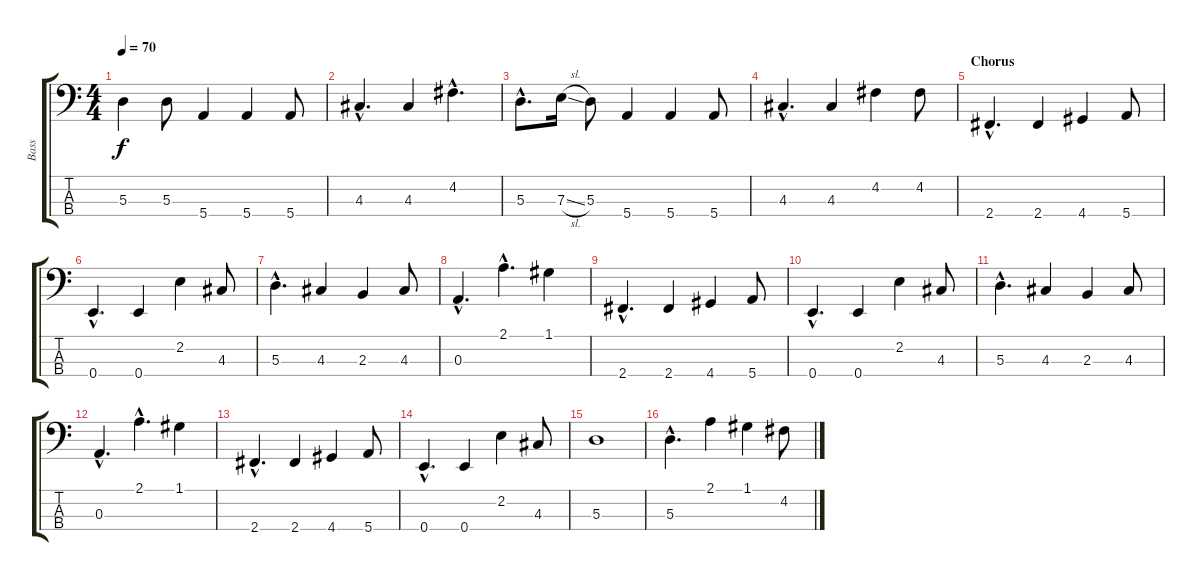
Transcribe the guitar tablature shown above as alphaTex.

\track ("Bass" "Bass") {instrument electricbassfinger}
\staff {score tabs}
\tuning (G2 D2 A1 E1) {hide}
\ts (4 4)
\tempo 70
\clef f4
\ks c
5.3.4{dy f} 5.3.8 5.4.4 5.4.4 5.4.8 |
4.3{hac}.4{d} 4.3.4 4.2{hac}.4{d} |
5.3{hac}.8{d} 7.3{sl}.16 5.3.8 5.4.4 5.4.4 5.4.8 |
4.3{hac}.4{d} 4.3.4 4.2.4 4.2.8 |
\section ("" "Chorus")
2.4{hac}.4{d} 2.4.4 4.4.4 5.4.8 |
0.4{hac}.4{d} 0.4.4 2.2.4 4.3.8 |
5.3{hac}.4{d} 4.3.4 2.3.4 4.3.8 |
0.3{hac}.4{d} 2.1{hac}.4{d} 1.1.4 |
2.4{hac}.4{d} 2.4.4 4.4.4 5.4.8 |
0.4{hac}.4{d} 0.4.4 2.2.4 4.3.8 |
5.3{hac}.4{d} 4.3.4 2.3.4 4.3.8 |
0.3{hac}.4{d} 2.1{hac}.4{d} 1.1.4 |
2.4{hac}.4{d} 2.4.4 4.4.4 5.4.8 |
0.4{hac}.4{d} 0.4.4 2.2.4 4.3.8 |
5.3.1 |
5.3{hac}.4{d} 2.1.4 1.1.4 4.2.8
